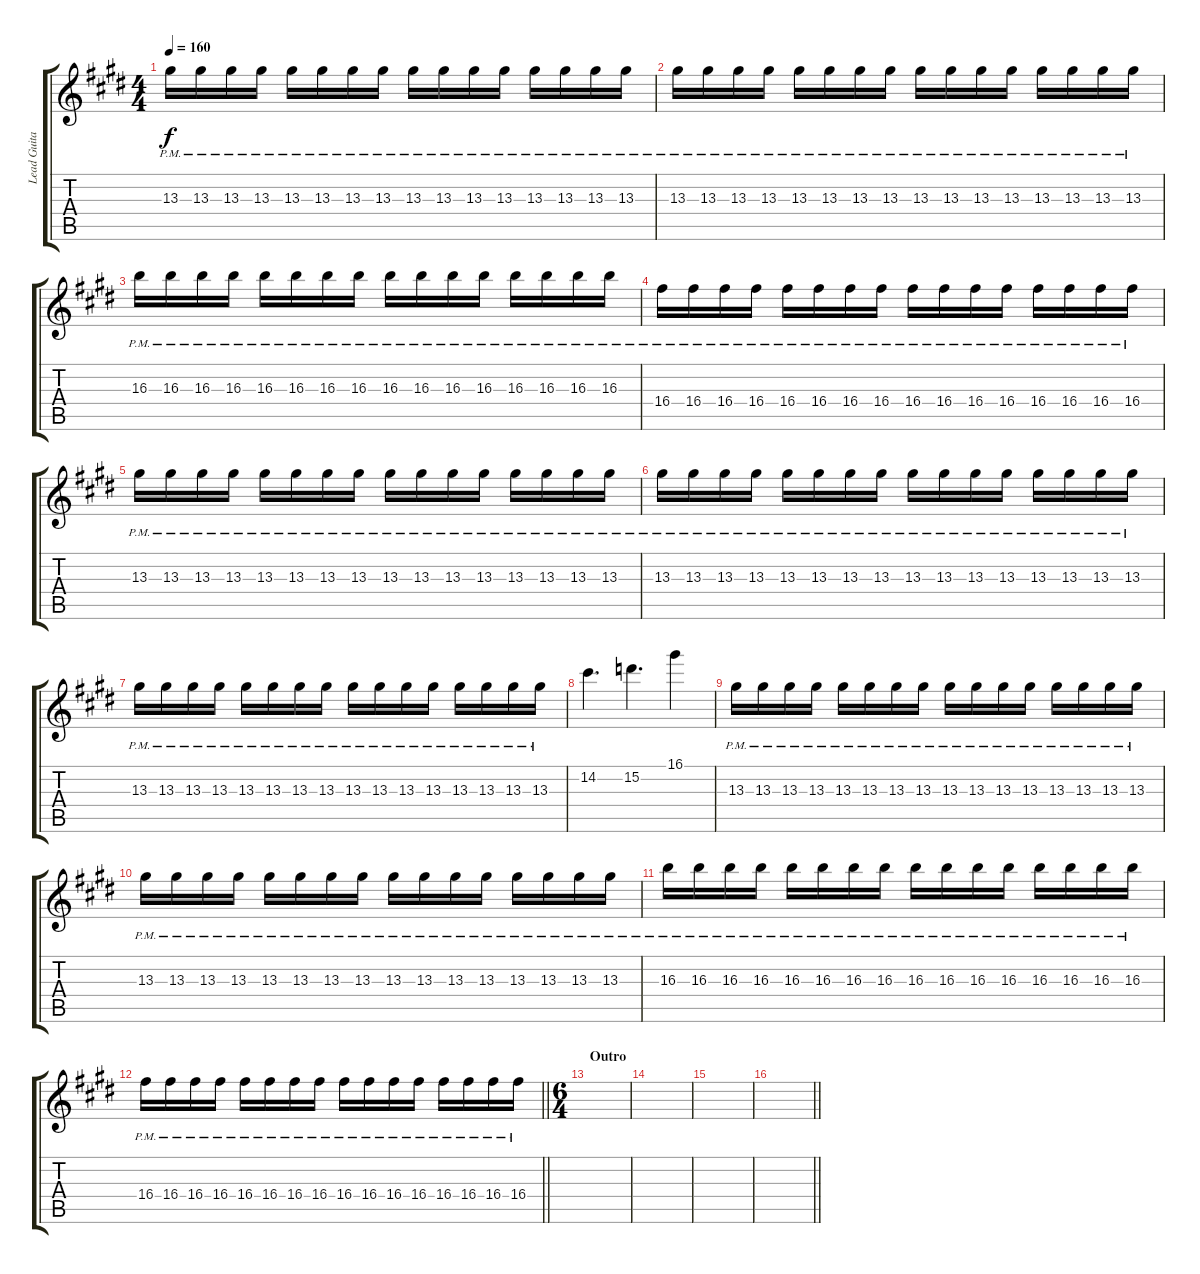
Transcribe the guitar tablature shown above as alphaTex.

\track ("Lead Guitar (Jim Matheos)" "Lead Guita") {instrument distortionguitar}
\staff {score tabs}
\tuning (E4 B3 G3 D3 A2 E2) {hide}
\ts (4 4)
\tempo 160
\clef g2
\ks c#minor
13.3{pm}.16{dy f} 13.3{pm}.16 13.3{pm}.16 13.3{pm}.16 13.3{pm}.16 13.3{pm}.16 13.3{pm}.16 13.3{pm}.16 13.3{pm}.16 13.3{pm}.16 13.3{pm}.16 13.3{pm}.16 13.3{pm}.16 13.3{pm}.16 13.3{pm}.16 13.3{pm}.16 |
13.3{pm}.16 13.3{pm}.16 13.3{pm}.16 13.3{pm}.16 13.3{pm}.16 13.3{pm}.16 13.3{pm}.16 13.3{pm}.16 13.3{pm}.16 13.3{pm}.16 13.3{pm}.16 13.3{pm}.16 13.3{pm}.16 13.3{pm}.16 13.3{pm}.16 13.3{pm}.16 |
16.3{pm}.16 16.3{pm}.16 16.3{pm}.16 16.3{pm}.16 16.3{pm}.16 16.3{pm}.16 16.3{pm}.16 16.3{pm}.16 16.3{pm}.16 16.3{pm}.16 16.3{pm}.16 16.3{pm}.16 16.3{pm}.16 16.3{pm}.16 16.3{pm}.16 16.3{pm}.16 |
16.4{pm}.16 16.4{pm}.16 16.4{pm}.16 16.4{pm}.16 16.4{pm}.16 16.4{pm}.16 16.4{pm}.16 16.4{pm}.16 16.4{pm}.16 16.4{pm}.16 16.4{pm}.16 16.4{pm}.16 16.4{pm}.16 16.4{pm}.16 16.4{pm}.16 16.4{pm}.16 |
13.3{pm}.16 13.3{pm}.16 13.3{pm}.16 13.3{pm}.16 13.3{pm}.16 13.3{pm}.16 13.3{pm}.16 13.3{pm}.16 13.3{pm}.16 13.3{pm}.16 13.3{pm}.16 13.3{pm}.16 13.3{pm}.16 13.3{pm}.16 13.3{pm}.16 13.3{pm}.16 |
13.3{pm}.16 13.3{pm}.16 13.3{pm}.16 13.3{pm}.16 13.3{pm}.16 13.3{pm}.16 13.3{pm}.16 13.3{pm}.16 13.3{pm}.16 13.3{pm}.16 13.3{pm}.16 13.3{pm}.16 13.3{pm}.16 13.3{pm}.16 13.3{pm}.16 13.3{pm}.16 |
13.3{pm}.16 13.3{pm}.16 13.3{pm}.16 13.3{pm}.16 13.3{pm}.16 13.3{pm}.16 13.3{pm}.16 13.3{pm}.16 13.3{pm}.16 13.3{pm}.16 13.3{pm}.16 13.3{pm}.16 13.3{pm}.16 13.3{pm}.16 13.3{pm}.16 13.3{pm}.16 |
14.2.4{d} 15.2.4{d} 16.1.4 |
13.3{pm}.16 13.3{pm}.16 13.3{pm}.16 13.3{pm}.16 13.3{pm}.16 13.3{pm}.16 13.3{pm}.16 13.3{pm}.16 13.3{pm}.16 13.3{pm}.16 13.3{pm}.16 13.3{pm}.16 13.3{pm}.16 13.3{pm}.16 13.3{pm}.16 13.3{pm}.16 |
13.3{pm}.16 13.3{pm}.16 13.3{pm}.16 13.3{pm}.16 13.3{pm}.16 13.3{pm}.16 13.3{pm}.16 13.3{pm}.16 13.3{pm}.16 13.3{pm}.16 13.3{pm}.16 13.3{pm}.16 13.3{pm}.16 13.3{pm}.16 13.3{pm}.16 13.3{pm}.16 |
16.3{pm}.16 16.3{pm}.16 16.3{pm}.16 16.3{pm}.16 16.3{pm}.16 16.3{pm}.16 16.3{pm}.16 16.3{pm}.16 16.3{pm}.16 16.3{pm}.16 16.3{pm}.16 16.3{pm}.16 16.3{pm}.16 16.3{pm}.16 16.3{pm}.16 16.3{pm}.16 |
\barLineRight lightlight
16.4{pm}.16 16.4{pm}.16 16.4{pm}.16 16.4{pm}.16 16.4{pm}.16 16.4{pm}.16 16.4{pm}.16 16.4{pm}.16 16.4{pm}.16 16.4{pm}.16 16.4{pm}.16 16.4{pm}.16 16.4{pm}.16 16.4{pm}.16 16.4{pm}.16 16.4{pm}.16 |
\ts (6 4)
\section ("" "Outro")
|
|
|
\barLineRight lightlight
